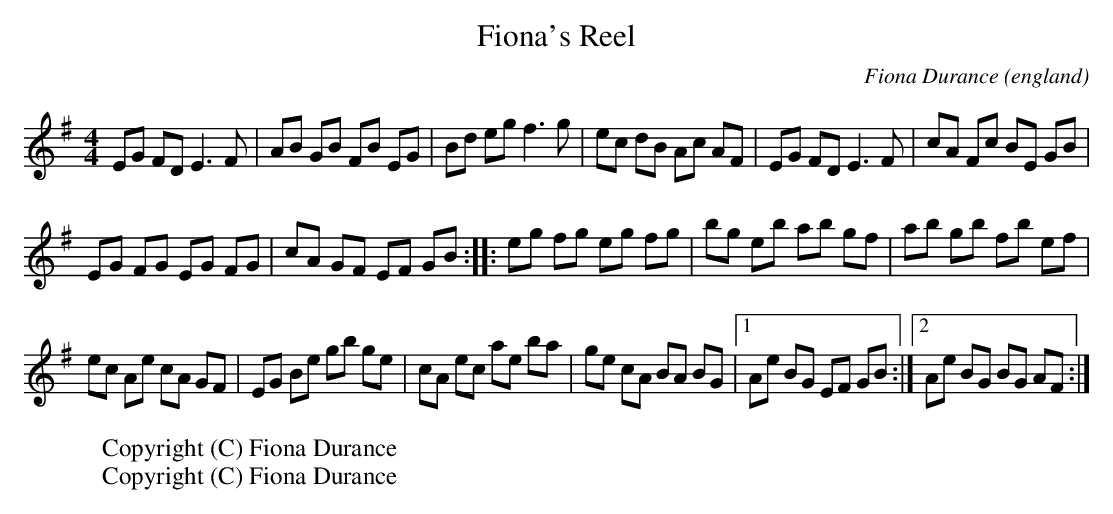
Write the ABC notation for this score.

X:1
T:Fiona's Reel
O:england
M:4/4
C:Fiona Durance
K:G
EG FD E3F | AB GB FB EG | \
Bd eg f3g | ec dB Ac AF |\
EG FD E3F | cA Fc BE GB |
EG FG EG FG | cA GF EF GB:: \
eg fg eg fg | bg eb ab gf | \
ab gb fb ef |
ec Ae cA GF | \
EG Be gb ge | cA ec ae ba | \
ge cA BA BG |1 Ae BG EF GB :|2 Ae BG BG AF :|
W:Copyright (C) Fiona Durance
W:Copyright (C) Fiona Durance
